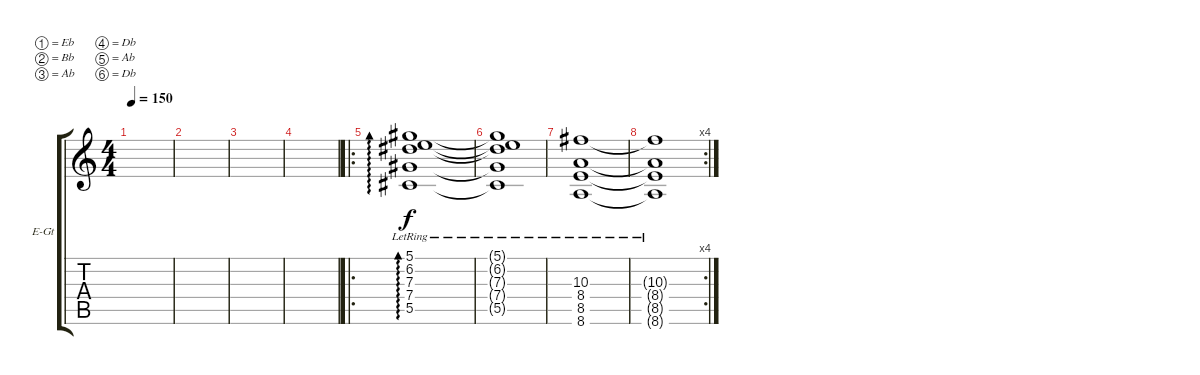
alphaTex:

\defaultSystemsLayout 4
\bracketExtendMode groupsimilarinstruments
\firstSystemTrackNameOrientation horizontal
\otherSystemsTrackNameOrientation horizontal
\track ("CLEAN CHORUS 2" "E-Gt") {instrument electricguitarclean}
\staff {score tabs}
\tuning (Eb4 Bb3 Ab3 Db3 Ab2 Db2)
\ts (4 4)
\tempo 150
\clef g2
\scale
0.25
\ks c
|
\scale
0.25 |
\scale
0.25 |
\scale
0.25 |
\ro
\scale
0.312727 (5.5{lr} 7.4{lr} 7.3{lr} 6.2{lr} 5.1{lr}).1{ad 0} |
\scale
0.221818 (5.5{lr t} 7.4{lr t} 7.3{lr t} 6.2{lr t} 5.1{lr t}).1 |
\scale
0.221818 (8.6{lr} 8.5{lr} 8.4{lr} 10.3{lr}).1 |
\rc 4
\scale
0.243636 (8.6{lr t} 8.5{lr t} 8.4{lr t} 10.3{lr t}).1 |
\scale
0.25 |
\scale
0.25 |
\scale
0.25 |
\scale
0.25 |
\scale
0.25 |
\scale
0.25 |
\scale
0.25 |
\scale
0.25
